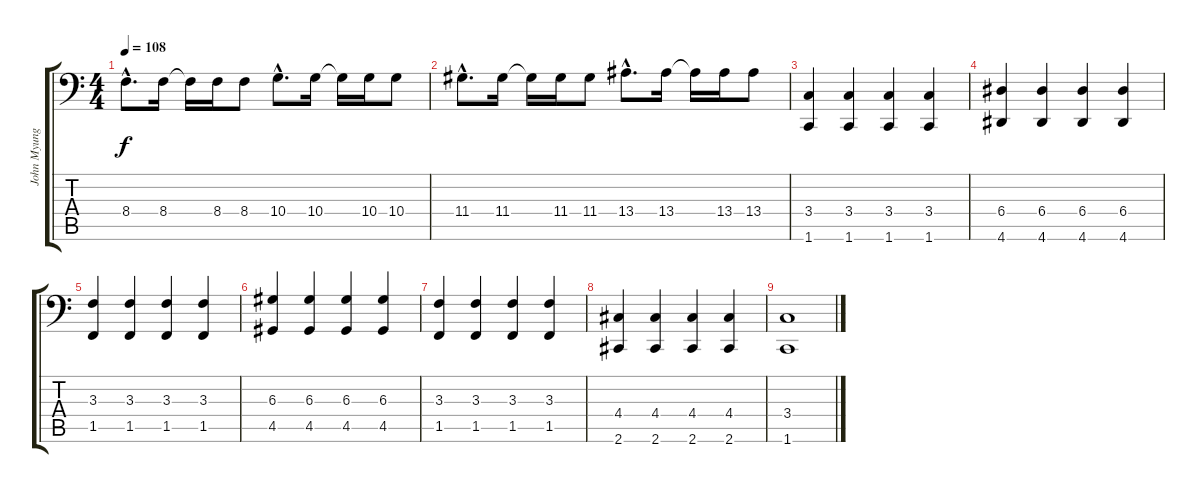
\track ("John Myung - 6 Strings Bass" "John Myung") {instrument electricbassfinger}
\staff {score tabs}
\tuning (C3 G2 D2 A1 E1 B0) {hide}
\ts (4 4)
\tempo 108
\clef f4
\ks c
8.4{hac}.8{d dy f} 8.4.16 8.4{t}.16 8.4.16 8.4.8 10.4{hac}.8{d} 10.4.16 10.4{t}.16 10.4.16 10.4.8 |
11.4{hac}.8{d} 11.4.16 11.4{t}.16 11.4.16 11.4.8 13.4{hac}.8{d} 13.4.16 13.4{t}.16 13.4.16 13.4.8 |
(3.4 1.6).4 (3.4 1.6).4 (3.4 1.6).4 (3.4 1.6).4 |
(6.4 4.6).4 (6.4 4.6).4 (6.4 4.6).4 (6.4 4.6).4 |
(3.3 1.5).4 (3.3 1.5).4 (3.3 1.5).4 (3.3 1.5).4 |
(6.3 4.5).4 (6.3 4.5).4 (6.3 4.5).4 (6.3 4.5).4 |
(3.3 1.5).4 (3.3 1.5).4 (3.3 1.5).4 (3.3 1.5).4 |
(4.4 2.6).4 (4.4 2.6).4 (4.4 2.6).4 (4.4 2.6).4 |
(3.4 1.6).1
